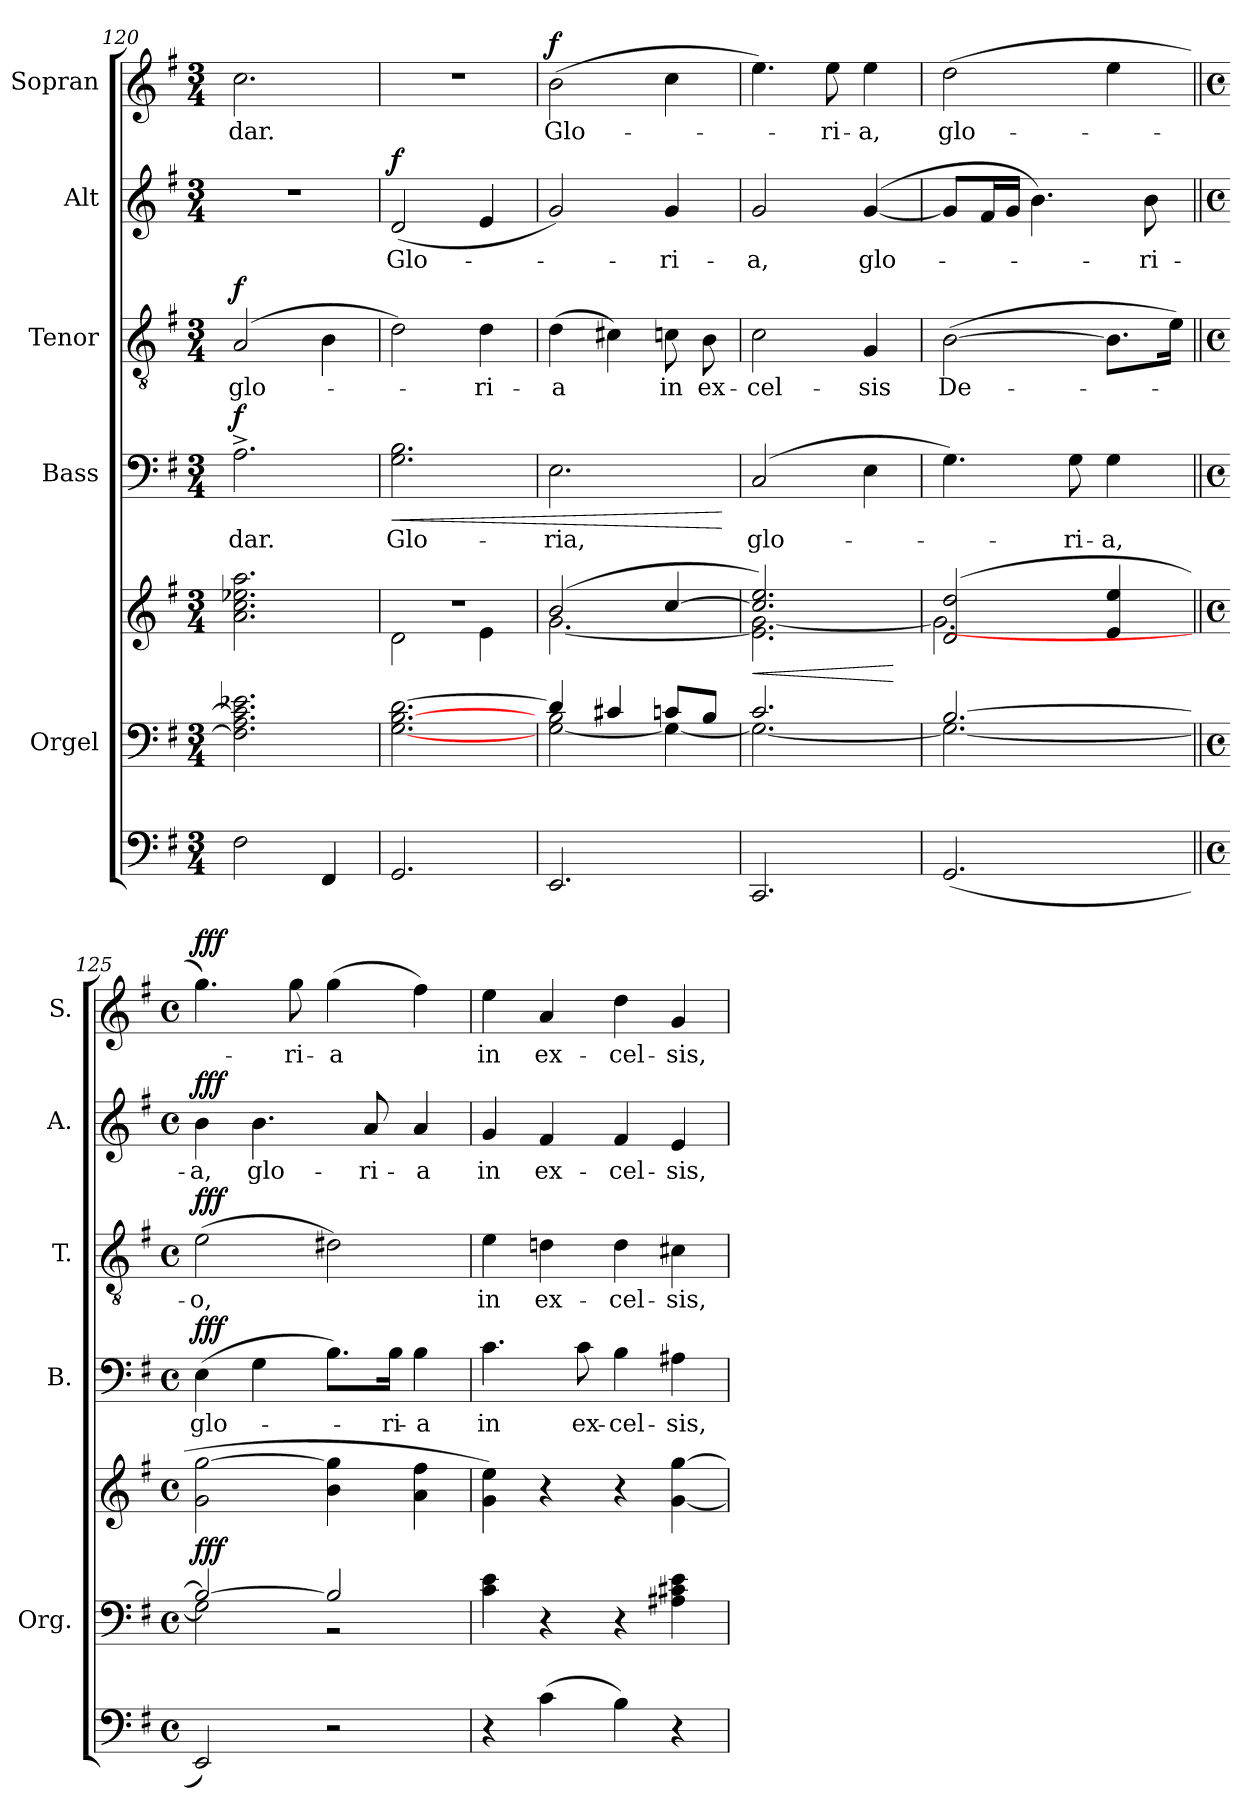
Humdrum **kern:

**kern	**kern	**kern	**dynam	**kern	**text	**dynam	**kern	**text	**dynam	**kern	**text	**dynam	**kern	**text	**dynam
*part6	*part5	*part5	*part5	*part4	*part4	*part4	*part3	*part3	*part3	*part2	*part2	*part2	*part1	*part1	*part1
*staff7	*staff6	*staff5	*staff5/6	*staff4	*staff4	*staff4	*staff3	*staff3	*staff3	*staff2	*staff2	*staff2	*staff1	*staff1	*staff1
*	*I"Orgel	*	*	*I"Bass	*	*	*I"Tenor	*	*	*I"Alt	*	*	*I"Sopran	*	*
*	*I'Org.	*	*	*I'B.	*	*	*I'T.	*	*	*I'A.	*	*	*I'S.	*	*
*clefF4	*clefF4	*clefG2	*	*clefF4	*	*	*clefGv2	*	*	*clefG2	*	*	*clefG2	*	*
*k[f#]	*k[f#]	*k[f#]	*	*k[f#]	*	*	*k[f#]	*	*	*k[f#]	*	*	*k[f#]	*	*
*G:	*G:	*G:	*	*G:	*	*	*G:	*	*	*G:	*	*	*G:	*	*
*M3/4	*M3/4	*M3/4	*	*M3/4	*	*	*M3/4	*	*	*M3/4	*	*	*M3/4	*	*
=120	=120	=120	=120	=120	=120	=120	=120	=120	=120	=120	=120	=120	=120	=120	=120
!	!	!	!	!	!LO:LY:b	!LO:DY:a	!	!LO:LY:b	!LO:DY:a	!	!	!	!	!LO:LY:b	!
2F#\	2.F#\] 2.A\ 2.c\] 2.e-X\	2.a\ 2.cc\ 2.ee-X\ 2.aa\	.	2.A^>\	dar.	f	(2A/	glo-	f	2.r	.	.	2.cc\	dar.	.
4FF#/	.	.	.	.	.	.	4B\	.	.	.	.	.	.	.	.
=121	=121	=121	=121	=121	=121	=121	=121	=121	=121	=121	=121	=121	=121	=121	=121
!	!	!LO:N:vis=1	!	!	!LO:LY:b	!LO:HP:b	!	!	!	!	!LO:LY:b	!LO:DY:a	!	!	!
*	*	*^	*	*	*	*	*	*	*	*	*	*	*	*	*
2.GG/	[2.G\ [2.B\ [2.d\	2.r	2d\	.	2.G\ 2.B\	Glo-	<	2d\)	.	.	(<2d/	Glo-	f	2.r	.	.
!	!	!	!	!	!	!	!	!	!LO:LY:b	!	!	!	!	!	!	!
.	.	.	4e\	.	.	.	.	4d\	-ri-	.	4e/	.	.	.	.	.
=122	=122	=122	=122	=122	=122	=122	=122	=122	=122	=122	=122	=122	=122	=122	=122	=122
*	*^	*	*	*	*	*	*	*	*	*	*	*	*	*	*	*
!	!	!	!	!	!	!	!LO:LY:b	!	!	!LO:LY:b	!	!	!	!	!	!LO:LY:b	!LO:DY:a
2.EE/	4d/]	[<2G\ 2B\	(2b/	[<2.g\	.	2.E\	-ria,	.	(>4d\	-a	.	2g/)	.	.	(>2b\	Glo-	f
.	4c#X/	.	.	.	.	.	.	.	4c#X\)	.	.	.	.	.	.	.	.
!	!	!	!	!	!	!	!	!	!	!LO:LY:b	!	!	!LO:LY:b	!	!	!	!
.	8cn/L	4G\_	[>4cc/	.	.	.	.	.	8cn\	in	.	4g/	-ri-	.	4cc\	.	.
!	!	!	!	!	!	!	!	!	!	!LO:LY:b	!	!	!	!	!	!	!
.	8B/J	.	.	.	.	.	.	.	8B\	ex-	.	.	.	.	.	.	.
*	*v	*v	*	*	*	*	*	*	*	*	*	*	*	*	*	*	*
*	*	*v	*v	*	*	*	*	*	*	*	*	*	*	*	*	*
.	.	.	.	.	.	[	.	.	.	.	.	.	.	.	.
=123	=123	=123	=123	=123	=123	=123	=123	=123	=123	=123	=123	=123	=123	=123	=123
*	*^	*	*	*	*	*	*	*	*	*	*	*	*	*	*
!	!	!	!	!LO:HP:b	!	!LO:LY:b	!	!	!LO:LY:b	!	!	!LO:LY:b	!	!	!	!
*	*	*	*^	*	*	*	*	*	*	*	*	*	*	*	*	*
2.CC/	2.c/	2.G\_	2.cc/] 2.ee/)	2.e\ 2.g\_	<	(2C/	glo-	.	2c\	-cel-	.	2g/	-a,	.	4.ee\)	.	.
!	!	!	!	!	!	!	!	!	!	!	!	!	!	!	!	!LO:LY:b	!
.	.	.	.	.	.	.	.	.	.	.	.	.	.	.	8ee\	-ri-	.
!	!	!	!	!	!	!	!	!	!	!LO:LY:b	!	!	!LO:LY:b	!	!	!LO:LY:b	!
.	.	.	.	.	.	4E\	.	.	4G/	-sis	.	([4g/	glo-	.	4ee\	-a,	.
*	*v	*v	*	*	*	*	*	*	*	*	*	*	*	*	*	*	*
*	*	*v	*v	*	*	*	*	*	*	*	*	*	*	*	*	*
.	.	.	[	.	.	.	.	.	.	.	.	.	.	.	.
!!LO:PB:g=z
=124	=124	=124	=124	=124	=124	=124	=124	=124	=124	=124	=124	=124	=124	=124	=124
*	*^	*^	*	*	*	*	*	*	*	*	*	*	*	*	*
!	!	!	!	!	!	!	!	!	!	!LO:LY:b	!	!	!	!	!	!LO:LY:b	!
(<2.GG/	[>2.B/	2.G\_	(2d/ 2dd/	2.g\_	.	4.G\)	.	.	(>[2B\	De-	.	8g/L]	.	.	(>2dd\	glo-	.
.	.	.	.	.	.	.	.	.	.	.	.	16f#/L	.	.	.	.	.
.	.	.	.	.	.	.	.	.	.	.	.	16g/JJ	.	.	.	.	.
.	.	.	.	.	.	.	.	.	.	.	.	4.b\)	.	.	.	.	.
!	!	!	!	!	!	!	!LO:LY:b	!	!	!	!	!	!	!	!	!	!
.	.	.	.	.	.	8G\	-ri-	.	.	.	.	.	.	.	.	.	.
!	!	!	!	!	!	!	!LO:LY:b	!	!	!	!	!	!	!	!	!	!
.	.	.	4e/ 4ee/	.	.	4G\	-a,	.	8.B\L]	.	.	.	.	.	4ee\	.	.
!	!	!	!	!	!	!	!	!	!	!	!	!	!LO:LY:b	!	!	!	!
.	.	.	.	.	.	.	.	.	.	.	.	8b\	-ri-	.	.	.	.
.	.	.	.	.	.	.	.	.	16e\Jk)	.	.	.	.	.	.	.	.
*	*	*	*v	*v	*	*	*	*	*	*	*	*	*	*	*	*	*
=125||	=125||	=125||	=125||	=125||	=125||	=125||	=125||	=125||	=125||	=125||	=125||	=125||	=125||	=125||	=125||	=125||
*M4/4	*M4/4	*	*M4/4	*	*M4/4	*	*	*M4/4	*	*	*M4/4	*	*	*M4/4	*	*
*met(c)	*met(c)	*	*met(c)	*	*met(c)	*	*	*met(c)	*	*	*met(c)	*	*	*met(c)	*	*
!	!	!	!	!LO:DY:b	!	!LO:LY:b	!LO:DY:a	!	!LO:LY:b	!LO:DY:a	!	!LO:LY:b	!LO:DY:a	!	!	!LO:DY:a
2EE/)	2B/_	2G\]	2g\ [2gg\	fff	(>4E\	glo-	fff	(>2e\	-o,	fff	4b\	-a,	fff	4.gg\)	.	fff
!	!	!	!	!	!	!	!	!	!	!	!	!LO:LY:b	!	!	!	!
.	.	.	.	.	4G\	.	.	.	.	.	4.b\	glo-	.	.	.	.
!	!	!	!	!	!	!	!	!	!	!	!	!	!	!	!LO:LY:b	!
.	.	.	.	.	.	.	.	.	.	.	.	.	.	8gg\	-ri-	.
!	!	!	!	!	!	!	!	!	!	!	!	!	!	!	!LO:LY:b	!
2r	2B/]	2r	4b\ 4gg\]	.	8.B\L)	.	.	2d#X\)	.	.	.	.	.	(>4gg\	-a	.
!	!	!	!	!	!	!	!	!	!	!	!	!LO:LY:b	!	!	!	!
.	.	.	.	.	.	.	.	.	.	.	8a/	-ri-	.	.	.	.
!	!	!	!	!	!	!LO:LY:b	!	!	!	!	!	!	!	!	!	!
.	.	.	.	.	16B\Jk	-ri-	.	.	.	.	.	.	.	.	.	.
!	!	!	!	!	!	!LO:LY:b	!	!	!	!	!	!LO:LY:b	!	!	!	!
.	.	.	4a\ 4ff#\	.	4B\	-a	.	.	.	.	4a/	-a	.	4ff#\)	.	.
*	*v	*v	*	*	*	*	*	*	*	*	*	*	*	*	*	*
=126	=126	=126	=126	=126	=126	=126	=126	=126	=126	=126	=126	=126	=126	=126	=126
!	!	!	!	!	!LO:LY:b	!	!	!LO:LY:b	!	!	!LO:LY:b	!	!	!LO:LY:b	!
4r	4c\ 4e\	4g\ 4ee\)	.	4.c\	in	.	4e\	in	.	4g/	in	.	4ee\	in	.
!	!	!	!	!	!	!	!	!LO:LY:b	!	!	!LO:LY:b	!	!	!LO:LY:b	!
(>4c\	4r	4r	.	.	.	.	4dn\	ex-	.	4f#/	ex-	.	4a/	ex-	.
!	!	!	!	!	!LO:LY:b	!	!	!	!	!	!	!	!	!	!
.	.	.	.	8c\	ex-	.	.	.	.	.	.	.	.	.	.
!	!	!	!	!	!LO:LY:b	!	!	!LO:LY:b	!	!	!LO:LY:b	!	!	!LO:LY:b	!
4B\)	4r	4r	.	4B\	-cel-	.	4d\	-cel-	.	4f#/	-cel-	.	4dd\	-cel-	.
!	!	!	!	!	!LO:LY:b	!	!	!LO:LY:b	!	!	!LO:LY:b	!	!	!LO:LY:b	!
4r	4A#X\ 4c#X\ 4e\	[4g\ [4gg\	.	4A#X\	-sis,	.	4c#X\	-sis,	.	4e/	-sis,	.	4g/	-sis,	.
=	=	=	=	=	=	=	=	=	=	=	=	=	=	=	=
*-	*-	*-	*-	*-	*-	*-	*-	*-	*-	*-	*-	*-	*-	*-	*-
